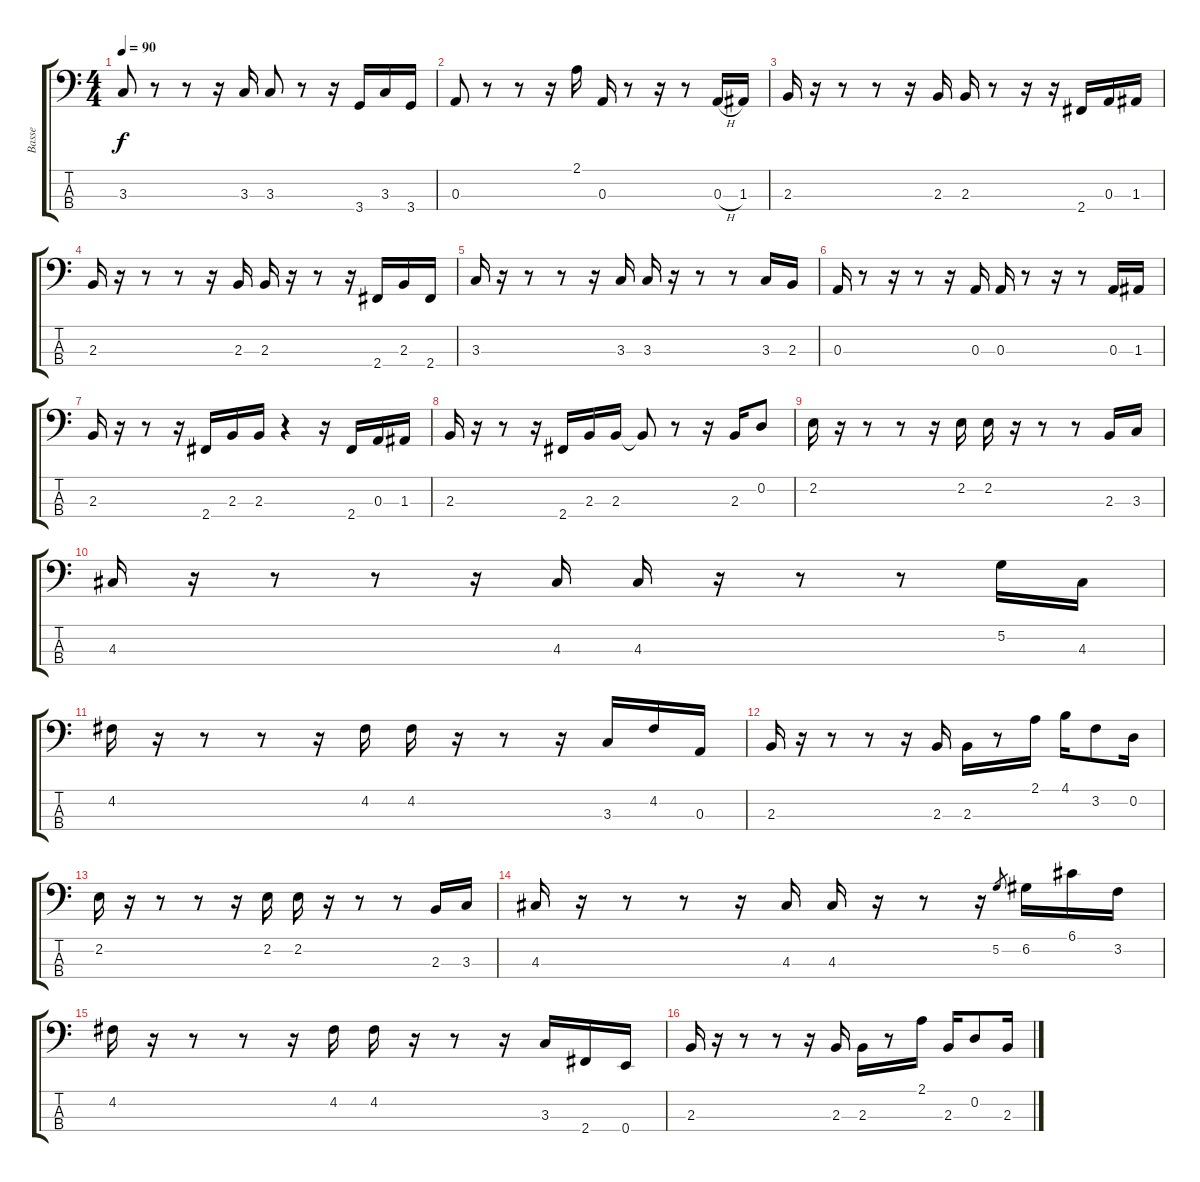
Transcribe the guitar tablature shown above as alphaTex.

\track ("Basse" "Basse") {instrument electricbasspick}
\staff {score tabs}
\tuning (G2 D2 A1 E1) {hide}
\ts (4 4)
\tempo 90
\clef f4
\ks c
3.3.8{dy f} r.8 r.8 r.16 3.3.16 3.3.8 r.8 r.16 3.4.16 3.3.16 3.4.16 |
0.3.8 r.8 r.8 r.16 2.1.16 0.3.16 r.8 r.16 r.8 0.3{h}.16 1.3.16 |
2.3.16 r.16 r.8 r.8 r.16 2.3.16 2.3.16 r.8 r.16 r.16 2.4.16 0.3.16 1.3.16 |
2.3.16 r.16 r.8 r.8 r.16 2.3.16 2.3.16 r.16 r.8 r.16 2.4.16 2.3.16 2.4.16 |
3.3.16 r.16 r.8 r.8 r.16 3.3.16 3.3.16 r.16 r.8 r.8 3.3.16 2.3.16 |
0.3.16 r.8 r.16 r.8 r.16 0.3.16 0.3.16 r.8 r.16 r.8 0.3.16 1.3.16 |
2.3.16 r.16 r.8 r.16 2.4.16 2.3.16 2.3.16 r.4 r.16 2.4.16 0.3.16 1.3.16 |
2.3.16 r.16 r.8 r.16 2.4.16 2.3.16 2.3.16 2.3{t}.8 r.8 r.16 2.3.16 0.2.8 |
2.2.16 r.16 r.8 r.8 r.16 2.2.16 2.2.16 r.16 r.8 r.8 2.3.16 3.3.16 |
4.3.16 r.16 r.8 r.8 r.16 4.3.16 4.3.16 r.16 r.8 r.8 5.2.16 4.3.16 |
4.2.16 r.16 r.8 r.8 r.16 4.2.16 4.2.16 r.16 r.8 r.16 3.3.16 4.2.16 0.3.16 |
2.3.16 r.16 r.8 r.8 r.16 2.3.16 2.3.16 r.8 2.1.16 4.1.16 3.2.8 0.2.16 |
2.2.16 r.16 r.8 r.8 r.16 2.2.16 2.2.16 r.16 r.8 r.8 2.3.16 3.3.16 |
4.3.16 r.16 r.8 r.8 r.16 4.3.16 4.3.16 r.16 r.8 r.16 5.2.8{gr} 6.2.16 6.1.16 3.2.16 |
4.2.16 r.16 r.8 r.8 r.16 4.2.16 4.2.16 r.16 r.8 r.16 3.3.16 2.4.16 0.4.16 |
2.3.16 r.16 r.8 r.8 r.16 2.3.16 2.3.16 r.8 2.1.16 2.3.16 0.2.8 2.3.16
